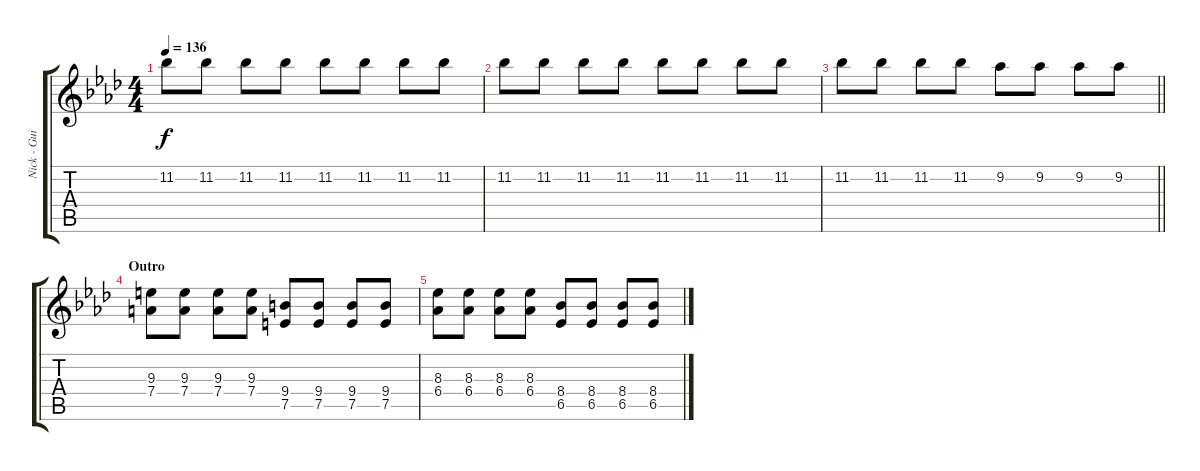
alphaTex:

\track ("Nick - Guitar RSE" "Nick - Gui") {instrument overdrivenguitar}
\staff {score tabs}
\tuning (E4 B3 G3 D3 A2 E2) {hide}
\ts (4 4)
\tempo 136
\clef g2
\ks ab
11.2.8{dy f} 11.2.8 11.2.8 11.2.8 11.2.8 11.2.8 11.2.8 11.2.8 |
11.2.8 11.2.8 11.2.8 11.2.8 11.2.8 11.2.8 11.2.8 11.2.8 |
\barLineRight lightlight
11.2.8 11.2.8 11.2.8 11.2.8 9.2.8 9.2.8 9.2.8 9.2.8 |
\section ("" "Outro")
(9.3 7.4).8{instrument overdrivenguitar} (9.3 7.4).8 (9.3 7.4).8 (9.3 7.4).8 (9.4 7.5).8 (9.4 7.5).8 (9.4 7.5).8 (9.4 7.5).8 |
(8.3 6.4).8 (8.3 6.4).8 (8.3 6.4).8 (8.3 6.4).8 (8.4 6.5).8 (8.4 6.5).8 (8.4 6.5).8 (8.4 6.5).8
